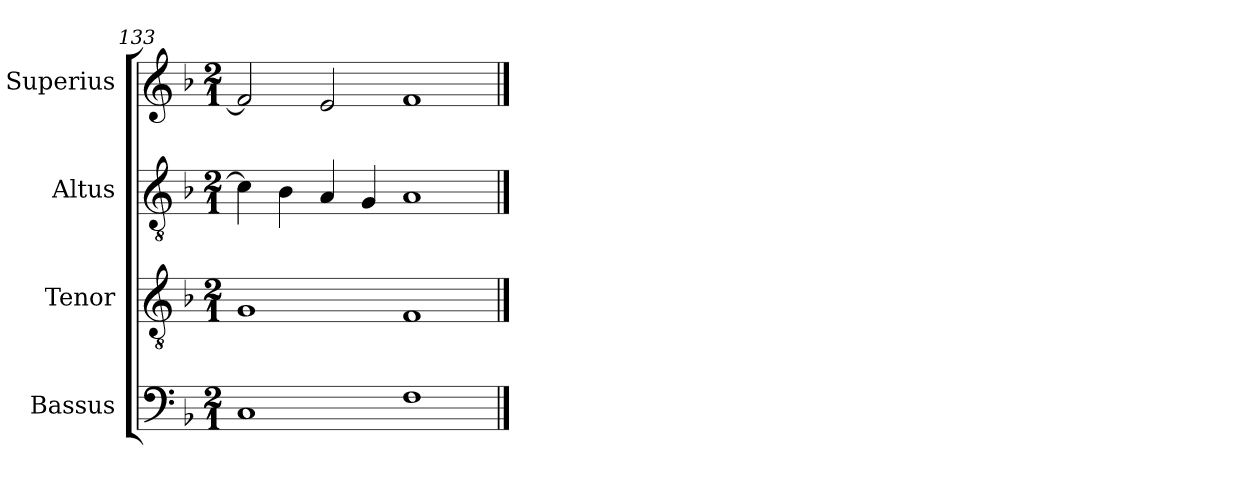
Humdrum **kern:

**kern	**kern	**kern	**kern
*part4	*part3	*part2	*part1
*staff4	*staff3	*staff2	*staff1
*I"Bassus	*I"Tenor	*I"Altus	*I"Superius
*I'B	*I'T	*I'A	*I'S
*clefF4	*clefGv2	*clefGv2	*clefG2
*k[b-]	*k[b-]	*k[b-]	*k[b-]
*M2/1	*M2/1	*M2/1	*M2/1
=133	=133	=133	=133
1C	1G	4c\]	2f/]
.	.	4B-\	.
.	.	4A/	2e/
.	.	4G/	.
1F	1F	1A	1f
==	==	==	==
*-	*-	*-	*-
